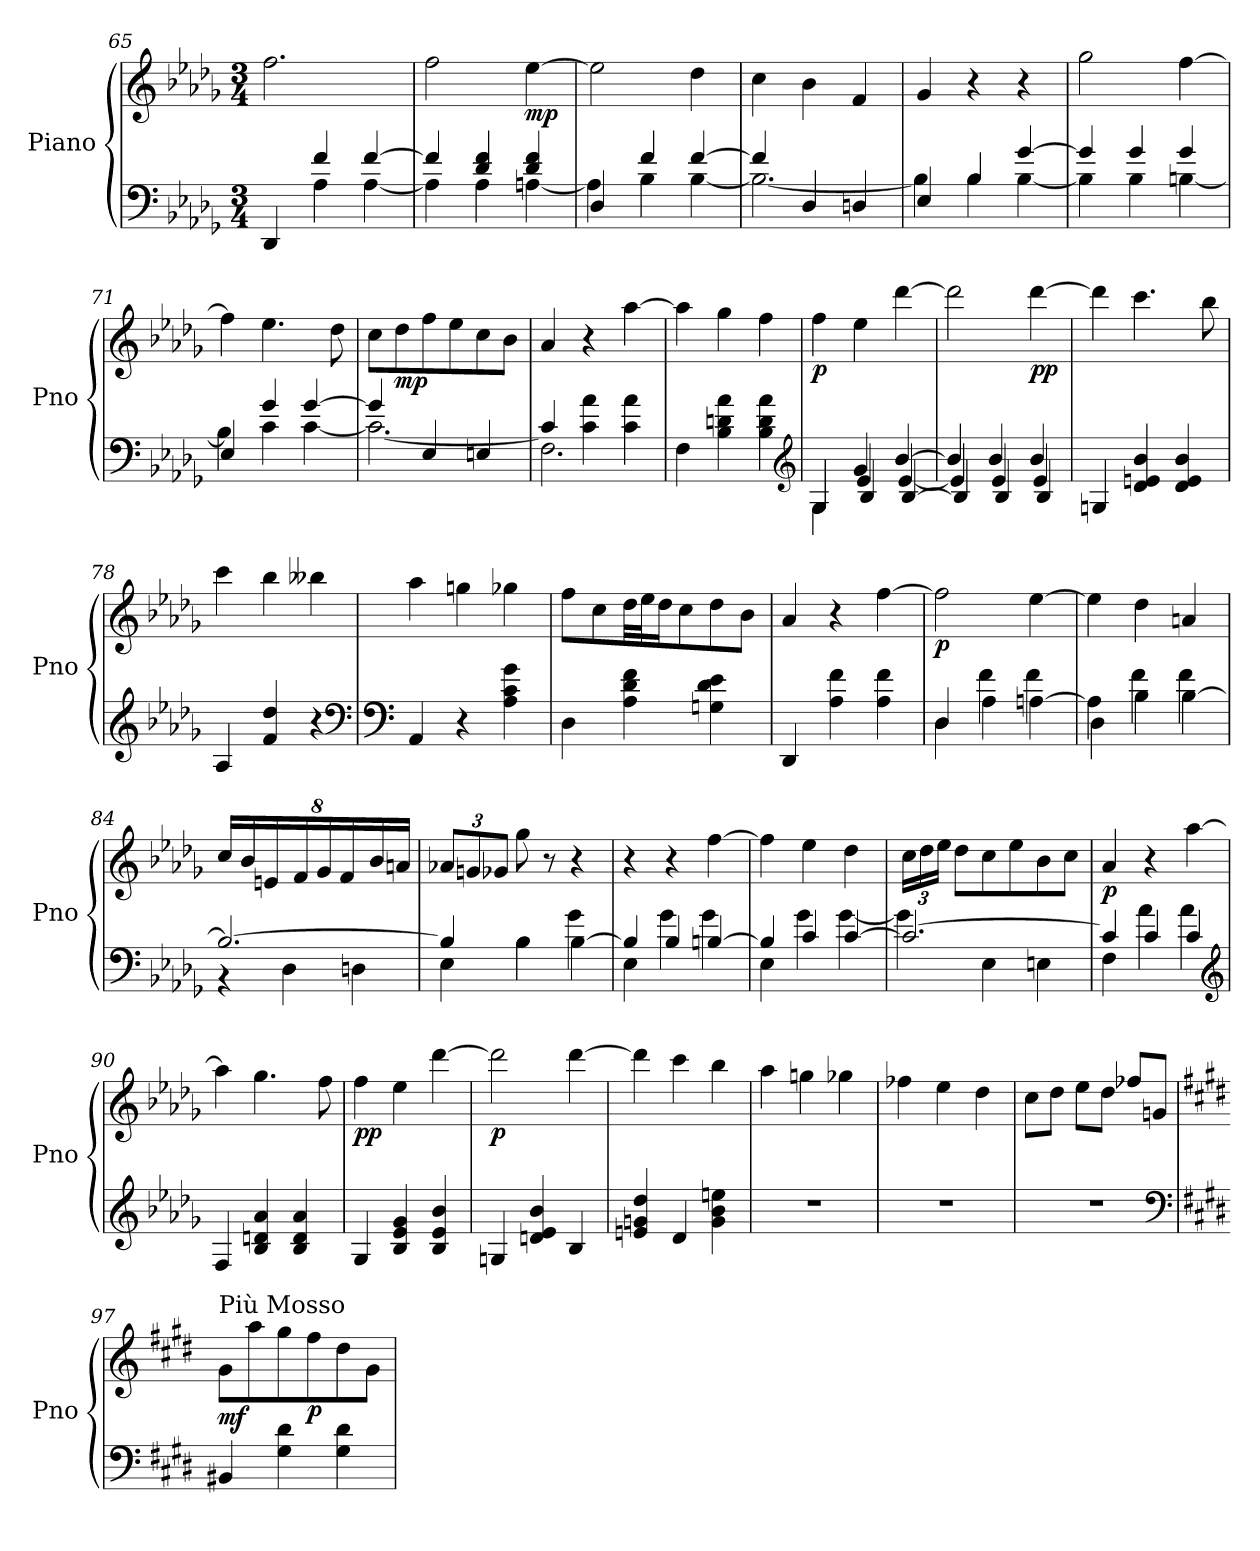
**kern	**kern	**dynam
*part1	*part1	*part1
*staff2	*staff1	*staff1/2
*I"Piano	*	*
*I'Pno	*	*
*clefF4	*clefG2	*
*k[b-e-a-d-g-]	*k[b-e-a-d-g-]	*
*D-:	*D-:	*
*M3/4	*M3/4	*
=65	=65	=65
*^	*	*
4DD-/	4rBByy	2.ff\	.
4f/	4A-\	.	.
[4f/	[4A-\	.	.
=66	=66	=66	=66
4f/]	4A-\]	2ff\	.
4d-/ 4f/	4A-\	.	.
!	!	!	!LO:DY:b
4d-/ 4f/	[4An\	[4ee-\	mp
=67	=67	=67	=67
4D-/	4A\]	2ee-\]	.
4f/	4B-\	.	.
[4f/	[4B-\	4dd-\	.
=68	=68	=68	=68
4f/]	2.B-\_	4cc\	.
4D-/	.	4b-\	.
4Dn/	.	4f/	.
!!LO:LB:g=z
=69	=69	=69	=69
4E-/	4B-\]	4g-/	.
4B-/	4B-\	4r	.
[4g-/	[4B-\	4r	.
=70	=70	=70	=70
4g-/]	4B-\]	2gg-\	.
4g-/	4B-\	.	.
4g-/	[4Bn\	[4ff\	.
=71	=71	=71	=71
4E-/	4B\]	4ff\]	.
4g-/	4c\	4.ee-\	.
[4g-/	[4c\	.	.
.	.	8dd-\	.
=72	=72	=72	=72
4g-/]	2.c\_	8cc\L	.
!	!	!	!LO:DY:b
.	.	8dd-\	mp
4E-/	.	8ff\	.
.	.	8ee-\	.
4En/	.	8cc\	.
.	.	8b-\J	.
=73	=73	=73	=73
2.F\	4c/]	4a-/	.
.	4c\ 4a-\	4r	.
.	4c\ 4a-\	[4aa-\	.
*v	*v	*	*
=74	=74	=74
4F\	4aa-\]	.
4B-\ 4dn\ 4a-\	4gg-\	.
4B-\ 4d\ 4a-\	4ff\	.
*clefG2	*	*
=75	=75	=75
*^	*	*
*	*^	*	*
!	!	!	!	!LO:DY:b
4G-/	4G-\	4G-/	4ff\	p
4g-/	4e-/	4B-/	4ee-\	.
[4b-/	[4e-/	[4B-/	[4ddd-\	.
=76	=76	=76	=76	=76
4b-/]	4e-/]	4B-/]	2ddd-\]	.
4b-/	4e-/	4B-/	.	.
!	!	!	!	!LO:DY:b
4b-/	4e-/	4B-/	[4ddd-\	pp
*v	*v	*v	*	*
=77	=77	=77
4Gn/	4ddd-\]	.
4d-/ 4en/ 4b-/	4.ccc\	.
4d-/ 4e/ 4b-/	.	.
.	8bb-\	.
=78	=78	=78
4A-/	4ccc\	.
4f/ 4dd-/	4bb-\	.
4r	4bb--X\	.
*clefF4	*	*
!!LO:LB:g=z
=79	=79	=79
*clefF4	*	*
4AA-/	4aa-\	.
4r	4ggn\	.
4A-\ 4c\ 4g-\	4gg-X\	.
=80	=80	=80
4D-\	8ff\L	.
.	8cc\	.
4A-\ 4d-\ 4f\	32dd-\LL	.
.	32ee-\J	.
.	16dd-\J	.
.	8cc\	.
4Gn\ 4d-\ 4e-\	8dd-\	.
.	8b-\J	.
=81	=81	=81
4DD-/	4a-/	.
4A-\ 4f\	4r	.
4A-\ 4f\	[4ff\	.
=82	=82	=82
*^	*	*
!	!	!	!LO:DY:b
4D-/	4D-\	2ff\]	p
4A-\	4f\	.	.
[4An\	4f\	[4ee-\	.
=83	=83	=83	=83
4A\]	4D-\	4ee-\]	.
4B-\	4f\	4dd-\	.
[4B-\	4f\	4an/	.
=84	=84	=84	=84
*	*	*Xbrackettup	*
2.B-/_	4r	32%3cc/L	.
.	.	32%3b-/	.
.	.	32%3en/	.
.	4D-\	.	.
.	.	32%3f/	.
.	.	32%3g-/	.
.	.	32%3f/	.
.	4Dn\	.	.
.	.	32%3b-/	.
.	.	32%3an/J	.
=85	=85	=85	=85
4B-/]	4E-\	12a-X/L	.
.	.	12gn/	.
.	.	12g-X/J	.
4B-\	4B-\	8gg-\	.
.	.	8r	.
[4B-\	4g-\	4r	.
=86	=86	=86	=86
4B-/]	4E-\	4r	.
4B-/	4g-\	4r	.
[4Bn/	4g-\	[4ff\	.
!!LO:LB:g=z
=87	=87	=87	=87
4B/]	4E-\	4ff\]	.
4c/	4g-\	4ee-\	.
[4c/	[4g-\	4dd-\	.
=88	=88	=88	=88
2.c/_	4g-\]	24cc\LL	.
.	.	24dd-\	.
.	.	24ee-\JJ	.
.	.	8dd-\L	.
.	4E-\	8cc\	.
.	.	8ee-\	.
.	4En\	8b-\	.
.	.	8cc\J	.
=89	=89	=89	=89
!	!	!	!LO:DY:b
4c/]	4F\	4a-/	p
4c/	4a-\	4r	.
4c/	4a-\	[4aa-\	.
*v	*v	*	*
*clefG2	*	*
=90	=90	=90
4F/	4aa-\]	.
4B-/ 4dn/ 4a-/	4.gg-\	.
4B-/ 4d/ 4a-/	.	.
.	8ff\	.
=91	=91	=91
!	!	!LO:DY:b
4G-/	4ff\	pp
4B-/ 4e-/ 4g-/	4ee-\	.
4B-/ 4e-/ 4b-/	[4ddd-\	.
=92	=92	=92
!	!	!LO:DY:b
4Gn/	2ddd-\]	p
4dn/ 4e-/ 4b-/	.	.
4B-/	[4ddd-\	.
=93	=93	=93
4en/ 4gn/ 4dd-/	4ddd-\]	.
4d-/	4ccc\	.
4g\ 4b-\ 4een\	4bb-\	.
=94	=94	=94
2.r	4aa-\	.
.	4ggn\	.
.	4gg-X\	.
=95	=95	=95
2.r	4ff-X\	.
.	4ee-\	.
.	4dd-\	.
!!LO:LB:g=z
=96	=96	=96
2.r	8cc\L	.
.	8dd-\J	.
.	8ee-\L	.
.	8dd-\J	.
.	8ff-X/L	.
.	8gn/J	.
*clefF4	*	*
=97	=97	=97
*k[f#c#g#d#]	*k[f#c#g#d#]	*
*E:	*E:	*
!	!LO:TX:a:t=Più Mosso	!
!	!	!LO:DY:b
4BB#X/	8g#\L	mf
.	8aa\	.
4G#\ 4d#\	8gg#\	.
!	!	!LO:DY:b
.	8ff#\	p
4G#\ 4d#\	8dd#\	.
.	8g#\J	.
=	=	=
*-	*-	*-
